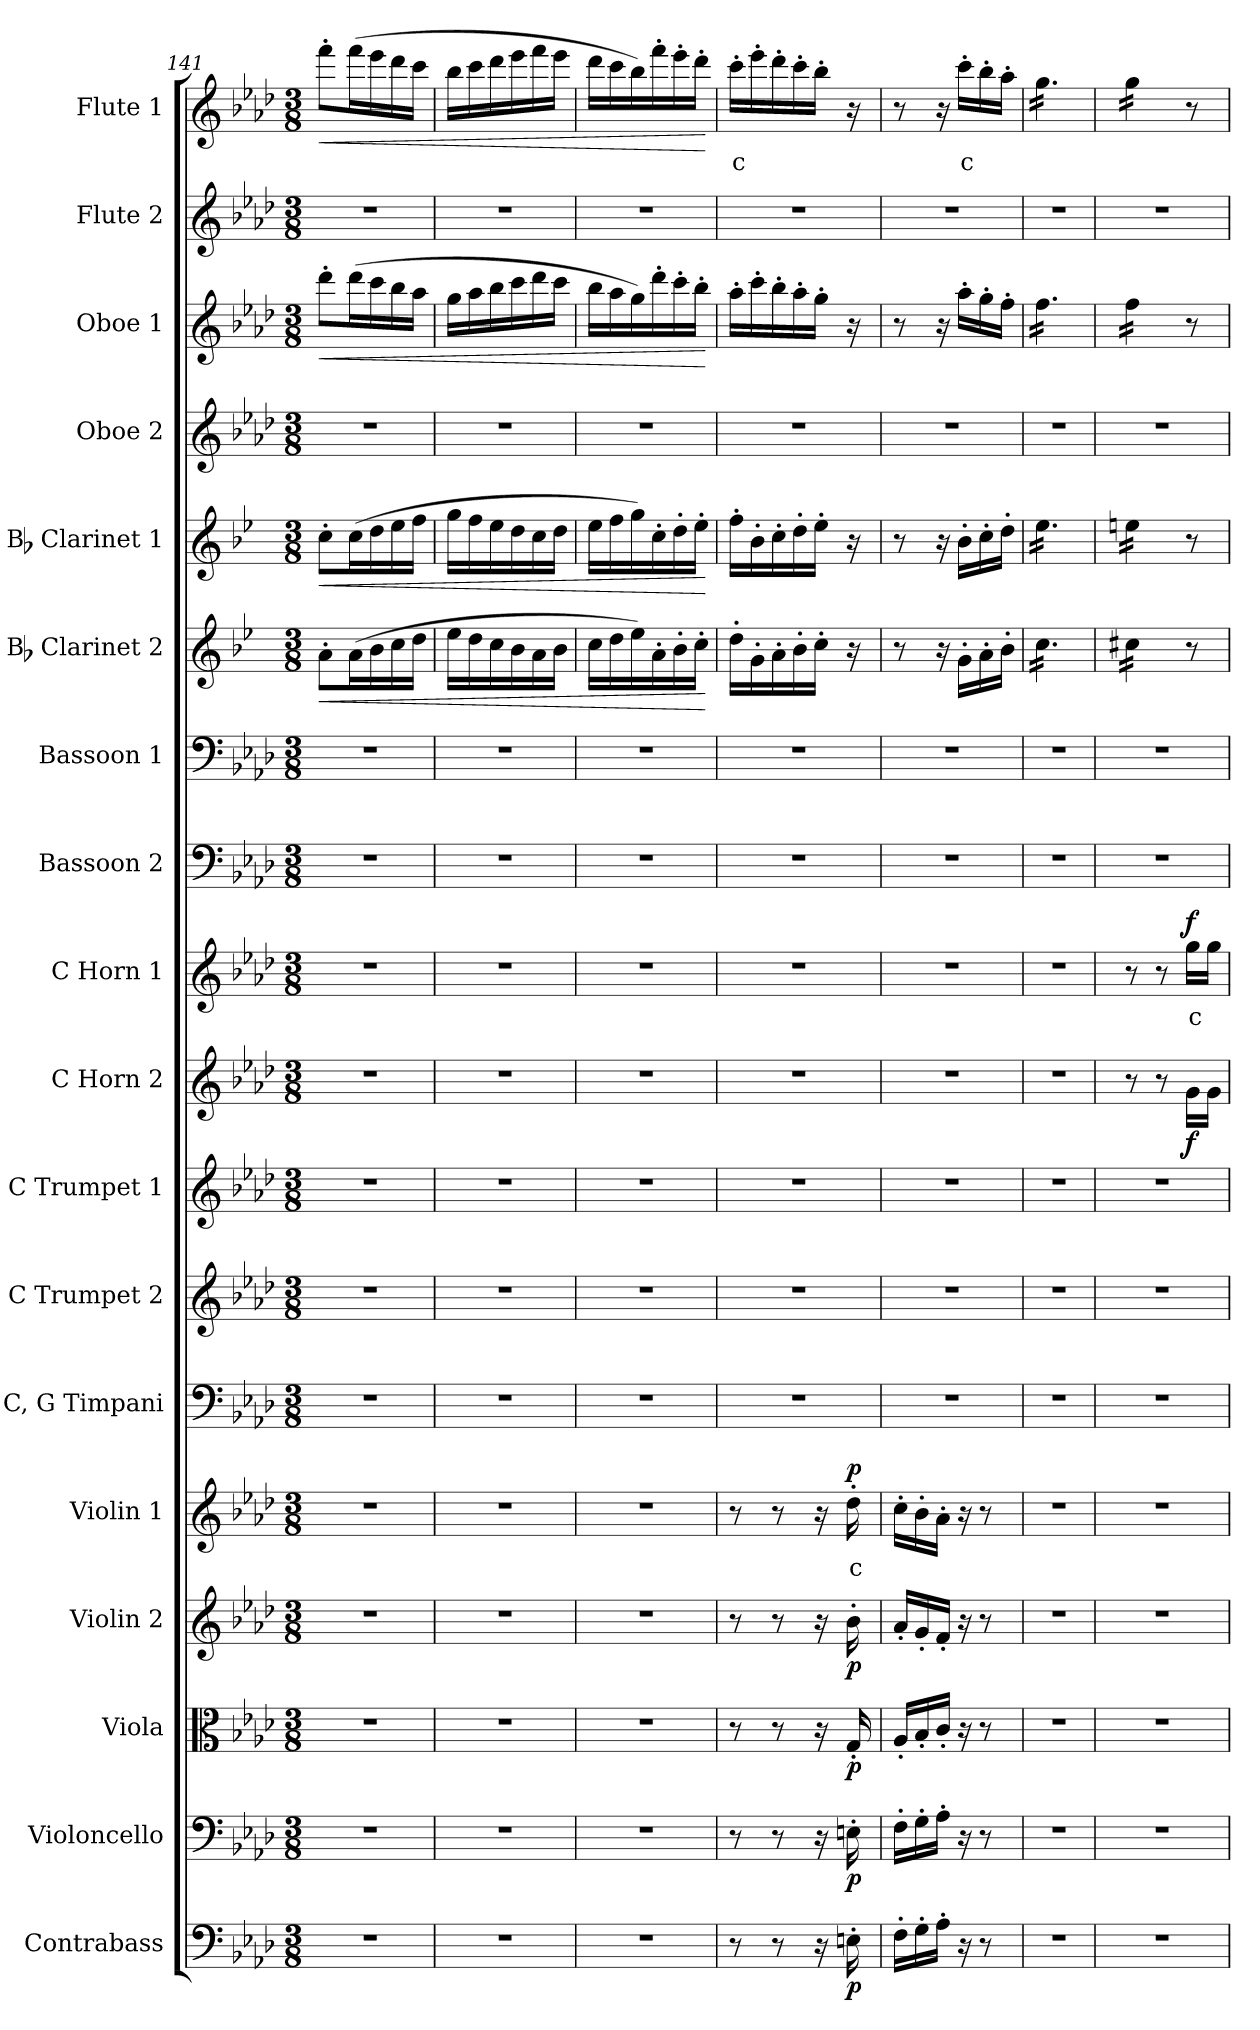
**kern	**dynam	**kern	**dynam	**kern	**dynam	**kern	**dynam	**kern	**text	**dynam	**kern	**kern	**kern	**kern	**dynam	**kern	**text	**dynam	**kern	**kern	**kern	**dynam	**kern	**dynam	**kern	**kern	**dynam	**kern	**kern	**text	**dynam
*part18	*part18	*part17	*part17	*part16	*part16	*part15	*part15	*part14	*part14	*part14	*part13	*part12	*part11	*part10	*part10	*part9	*part9	*part9	*part8	*part7	*part6	*part6	*part5	*part5	*part4	*part3	*part3	*part2	*part1	*part1	*part1
*staff18	*staff18	*staff17	*staff17	*staff16	*staff16	*staff15	*staff15	*staff14	*staff14	*staff14	*staff13	*staff12	*staff11	*staff10	*staff10	*staff9	*staff9	*staff9	*staff8	*staff7	*staff6	*staff6	*staff5	*staff5	*staff4	*staff3	*staff3	*staff2	*staff1	*staff1	*staff1
*I"Contrabass	*	*I"Violoncello	*	*I"Viola	*	*I"Violin 2	*	*I"Violin 1	*	*	*I"C, G Timpani	*I"C Trumpet 2	*I"C Trumpet 1	*I"C Horn 2	*	*I"C Horn 1	*	*	*I"Bassoon 2	*I"Bassoon 1	*I"Bb Clarinet 2	*	*I"Bb Clarinet 1	*	*I"Oboe 2	*I"Oboe 1	*	*I"Flute 2	*I"Flute 1	*	*
*I'Cb	*	*I'Vc	*	*I'Vla	*	*I'Vln 2	*	*I'Vln 1	*	*	*I'Timp	*I'Tpt 2	*I'Tpt 1	*I'Hn 2	*	*I'Hn 1	*	*	*I'Bsn 2	*I'Bsn 1	*I'Cl 2	*	*I'Cl 1	*	*I'Ob 2	*I'Ob 1	*	*I'Fl 2	*I'Fl 1	*	*
!!LO:PB:g=z
*clefF4	*	*clefF4	*	*clefC3	*	*clefG2	*	*clefG2	*	*	*clefF4	*clefG2	*clefG2	*clefG2	*	*clefG2	*	*	*clefF4	*clefF4	*clefG2	*	*clefG2	*	*clefG2	*clefG2	*	*clefG2	*clefG2	*	*
*ITrd7c12	*	*	*	*	*	*	*	*	*	*	*	*	*	*ITrd7c12	*	*ITrd7c12	*	*	*	*	*ITrd1c2	*	*ITrd1c2	*	*	*	*	*	*	*	*
*k[b-e-a-d-]	*	*k[b-e-a-d-]	*	*k[b-e-a-d-]	*	*k[b-e-a-d-]	*	*k[b-e-a-d-]	*	*	*k[b-e-a-d-]	*k[b-e-a-d-]	*k[b-e-a-d-]	*k[b-e-a-d-]	*	*k[b-e-a-d-]	*	*	*k[b-e-a-d-]	*k[b-e-a-d-]	*k[b-e-a-d-]	*	*k[b-e-a-d-]	*	*k[b-e-a-d-]	*k[b-e-a-d-]	*	*k[b-e-a-d-]	*k[b-e-a-d-]	*	*
*M3/8	*	*M3/8	*	*M3/8	*	*M3/8	*	*M3/8	*	*	*M3/8	*M3/8	*M3/8	*M3/8	*	*M3/8	*	*	*M3/8	*M3/8	*M3/8	*	*M3/8	*	*M3/8	*M3/8	*	*M3/8	*M3/8	*	*
=141	=141	=141	=141	=141	=141	=141	=141	=141	=141	=141	=141	=141	=141	=141	=141	=141	=141	=141	=141	=141	=141	=141	=141	=141	=141	=141	=141	=141	=141	=141	=141
!	!	!	!	!	!	!	!	!	!	!	!	!	!	!	!	!	!	!	!	!	!	!LO:HP:b	!	!LO:HP:b	!	!	!LO:HP:b	!	!	!	!LO:HP:b
4.r	.	4.r	.	4.r	.	4.r	.	4.r	.	.	4.r	4.r	4.r	4.r	.	4.r	.	.	4.r	4.r	8g'\L	<	8b-'\L	<	4.r	8ddd-'\L	<	4.r	8fff'\L	.	<
.	.	.	.	.	.	.	.	.	.	.	.	.	.	.	.	.	.	.	.	.	(16g\L	.	(16b-\L	.	.	(16ddd-\L	.	.	(16fff\L	.	.
.	.	.	.	.	.	.	.	.	.	.	.	.	.	.	.	.	.	.	.	.	16a-\	.	16cc\	.	.	16ccc\	.	.	16eee-\	.	.
.	.	.	.	.	.	.	.	.	.	.	.	.	.	.	.	.	.	.	.	.	16b-\	.	16dd-\	.	.	16bb-\	.	.	16ddd-\	.	.
.	.	.	.	.	.	.	.	.	.	.	.	.	.	.	.	.	.	.	.	.	16cc\JJ	.	16ee-\JJ	.	.	16aa-\JJ	.	.	16ccc\JJ	.	.
=142	=142	=142	=142	=142	=142	=142	=142	=142	=142	=142	=142	=142	=142	=142	=142	=142	=142	=142	=142	=142	=142	=142	=142	=142	=142	=142	=142	=142	=142	=142	=142
4.r	.	4.r	.	4.r	.	4.r	.	4.r	.	.	4.r	4.r	4.r	4.r	.	4.r	.	.	4.r	4.r	16dd-\LL	.	16ff\LL	.	4.r	16gg\LL	.	4.r	16bb-\LL	.	.
.	.	.	.	.	.	.	.	.	.	.	.	.	.	.	.	.	.	.	.	.	16cc\	.	16ee-\	.	.	16aa-\	.	.	16ccc\	.	.
.	.	.	.	.	.	.	.	.	.	.	.	.	.	.	.	.	.	.	.	.	16b-\	.	16dd-\	.	.	16bb-\	.	.	16ddd-\	.	.
.	.	.	.	.	.	.	.	.	.	.	.	.	.	.	.	.	.	.	.	.	16a-\	.	16cc\	.	.	16ccc\	.	.	16eee-\	.	.
.	.	.	.	.	.	.	.	.	.	.	.	.	.	.	.	.	.	.	.	.	16g\	.	16b-\	.	.	16ddd-\	.	.	16fff\	.	.
.	.	.	.	.	.	.	.	.	.	.	.	.	.	.	.	.	.	.	.	.	16a-\JJ	.	16cc\JJ	.	.	16ccc\JJ	.	.	16eee-\JJ	.	.
=143	=143	=143	=143	=143	=143	=143	=143	=143	=143	=143	=143	=143	=143	=143	=143	=143	=143	=143	=143	=143	=143	=143	=143	=143	=143	=143	=143	=143	=143	=143	=143
4.r	.	4.r	.	4.r	.	4.r	.	4.r	.	.	4.r	4.r	4.r	4.r	.	4.r	.	.	4.r	4.r	16b-\LL	.	16dd-\LL	.	4.r	16bb-\LL	.	4.r	16ddd-\LL	.	.
.	.	.	.	.	.	.	.	.	.	.	.	.	.	.	.	.	.	.	.	.	16cc\	.	16ee-\	.	.	16aa-\	.	.	16ccc\	.	.
.	.	.	.	.	.	.	.	.	.	.	.	.	.	.	.	.	.	.	.	.	16dd-\)	.	16ff\)	.	.	16gg\)	.	.	16bb-\)	.	.
.	.	.	.	.	.	.	.	.	.	.	.	.	.	.	.	.	.	.	.	.	16g'\	.	16b-'\	.	.	16ddd-'\	.	.	16fff'\	.	.
.	.	.	.	.	.	.	.	.	.	.	.	.	.	.	.	.	.	.	.	.	16a-'\	.	16cc'\	.	.	16ccc'\	.	.	16eee-'\	.	.
.	.	.	.	.	.	.	.	.	.	.	.	.	.	.	.	.	.	.	.	.	16b-'\JJ	.	16dd-'\JJ	.	.	16bb-'\JJ	.	.	16ddd-'\JJ	.	.
.	.	.	.	.	.	.	.	.	.	.	.	.	.	.	.	.	.	.	.	.	.	[	.	[	.	.	[	.	.	.	[
=144	=144	=144	=144	=144	=144	=144	=144	=144	=144	=144	=144	=144	=144	=144	=144	=144	=144	=144	=144	=144	=144	=144	=144	=144	=144	=144	=144	=144	=144	=144	=144
!	!	!	!	!	!	!	!	!	!	!	!	!	!	!	!	!	!	!	!	!	!	!	!	!	!	!	!	!	!	!LO:LY:b:color=#FF0000	!
8r	.	8r	.	8r	.	8r	.	8r	.	.	4.r	4.r	4.r	4.r	.	4.r	.	.	4.r	4.r	16cc'\LL	.	16ee-'\LL	.	4.r	16aa-'\LL	.	4.r	16ccc'\LL	c	.
.	.	.	.	.	.	.	.	.	.	.	.	.	.	.	.	.	.	.	.	.	16f'\	.	16a-'\	.	.	16ccc'\	.	.	16eee-'\	.	.
8r	.	8r	.	8r	.	8r	.	8r	.	.	.	.	.	.	.	.	.	.	.	.	16g'\	.	16b-'\	.	.	16bb-'\	.	.	16ddd-'\	.	.
.	.	.	.	.	.	.	.	.	.	.	.	.	.	.	.	.	.	.	.	.	16a-'\	.	16cc'\	.	.	16aa-'\	.	.	16ccc'\	.	.
16r	.	16r	.	16r	.	16r	.	16r	.	.	.	.	.	.	.	.	.	.	.	.	16b-'\JJ	.	16dd-'\JJ	.	.	16gg'\JJ	.	.	16bb-'\JJ	.	.
!	!LO:DY:b	!	!LO:DY:b	!	!LO:DY:b	!	!LO:DY:b	!	!LO:LY:b:color=#FF0000	!LO:DY:b	!	!	!	!	!	!	!	!	!	!	!	!	!	!	!	!	!	!	!	!	!
16EEn'\	p	16En'\	p	16G'/	p	16b-'\	p	16dd-'\	c	p	.	.	.	.	.	.	.	.	.	.	16r	.	16r	.	.	16r	.	.	16r	.	.
=145	=145	=145	=145	=145	=145	=145	=145	=145	=145	=145	=145	=145	=145	=145	=145	=145	=145	=145	=145	=145	=145	=145	=145	=145	=145	=145	=145	=145	=145	=145	=145
16FF'\LL	.	16F'\LL	.	16A-'/LL	.	16a-'/LL	.	16cc'\LL	.	.	4.r	4.r	4.r	4.r	.	4.r	.	.	4.r	4.r	8r	.	8r	.	4.r	8r	.	4.r	8r	.	.
16GG'\	.	16G'\	.	16B-'/	.	16g'/	.	16b-'\	.	.	.	.	.	.	.	.	.	.	.	.	.	.	.	.	.	.	.	.	.	.	.
16AA-'\JJ	.	16A-'\JJ	.	16c'/JJ	.	16f'/JJ	.	16a-'\JJ	.	.	.	.	.	.	.	.	.	.	.	.	16r	.	16r	.	.	16r	.	.	16r	.	.
!	!	!	!	!	!	!	!	!	!	!	!	!	!	!	!	!	!	!	!	!	!	!	!	!	!	!	!	!	!	!LO:LY:b:color=#FF0000	!
16r	.	16r	.	16r	.	16r	.	16r	.	.	.	.	.	.	.	.	.	.	.	.	16f'\LL	.	16a-'\LL	.	.	16aa-'\LL	.	.	16ccc'\LL	c	.
8r	.	8r	.	8r	.	8r	.	8r	.	.	.	.	.	.	.	.	.	.	.	.	16g'\	.	16b-'\	.	.	16gg'\	.	.	16bb-'\	.	.
.	.	.	.	.	.	.	.	.	.	.	.	.	.	.	.	.	.	.	.	.	16a-'\JJ	.	16cc'\JJ	.	.	16ff'\JJ	.	.	16aa-'\JJ	.	.
=146	=146	=146	=146	=146	=146	=146	=146	=146	=146	=146	=146	=146	=146	=146	=146	=146	=146	=146	=146	=146	=146	=146	=146	=146	=146	=146	=146	=146	=146	=146	=146
!	!	!	!	!	!	!	!	!	!	!	!	!	!	!	!	!	!	!	!	!	!	!	!	!	!	!	!	!	!LO:TX:b:i:t=cresc.	!	!
!	!	!	!	!	!	!	!	!	!	!	!	!	!	!	!	!	!	!	!	!	!	!	!	!	!	!LO:TX:b:i:t=cresc.	!	!	!	!	!
!	!	!	!	!	!	!	!	!	!	!	!	!	!	!	!	!	!	!	!	!	!	!	!LO:TX:b:i:t=cresc.	!	!	!	!	!	!	!	!
!	!	!	!	!	!	!	!	!	!	!	!	!	!	!	!	!	!	!	!	!	!LO:TX:b:i:t=cresc.	!	!	!	!	!	!	!	!	!	!
*	*	*	*	*	*	*	*	*	*	*	*	*	*	*	*	*	*	*	*	*	*tremolo	*	*	*	*	*	*	*	*	*	*
*	*	*	*	*	*	*	*	*	*	*	*	*	*	*	*	*	*	*	*	*	*	*	*tremolo	*	*	*	*	*	*	*	*
*	*	*	*	*	*	*	*	*	*	*	*	*	*	*	*	*	*	*	*	*	*	*	*	*	*	*tremolo	*	*	*	*	*
*	*	*	*	*	*	*	*	*	*	*	*	*	*	*	*	*	*	*	*	*	*	*	*	*	*	*	*	*	*tremolo	*	*
4.r	.	4.r	.	4.r	.	4.r	.	4.r	.	.	4.r	4.r	4.r	4.r	.	4.r	.	.	4.r	4.r	16b-\LL	.	16dd-\LL	.	4.r	16ff\LL	.	4.r	16gg\LL	.	.
.	.	.	.	.	.	.	.	.	.	.	.	.	.	.	.	.	.	.	.	.	16b-\	.	16dd-\	.	.	16ff\	.	.	16gg\	.	.
.	.	.	.	.	.	.	.	.	.	.	.	.	.	.	.	.	.	.	.	.	16b-\	.	16dd-\	.	.	16ff\	.	.	16gg\	.	.
.	.	.	.	.	.	.	.	.	.	.	.	.	.	.	.	.	.	.	.	.	16b-\	.	16dd-\	.	.	16ff\	.	.	16gg\	.	.
.	.	.	.	.	.	.	.	.	.	.	.	.	.	.	.	.	.	.	.	.	16b-\	.	16dd-\	.	.	16ff\	.	.	16gg\	.	.
.	.	.	.	.	.	.	.	.	.	.	.	.	.	.	.	.	.	.	.	.	16b-\JJ	.	16dd-\JJ	.	.	16ff\JJ	.	.	16gg\JJ	.	.
=147	=147	=147	=147	=147	=147	=147	=147	=147	=147	=147	=147	=147	=147	=147	=147	=147	=147	=147	=147	=147	=147	=147	=147	=147	=147	=147	=147	=147	=147	=147	=147
4.r	.	4.r	.	4.r	.	4.r	.	4.r	.	.	4.r	4.r	4.r	8r	.	8r	.	.	4.r	4.r	16bn\LL	.	16ddn\LL	.	4.r	16ff\LL	.	4.r	16gg\LL	.	.
.	.	.	.	.	.	.	.	.	.	.	.	.	.	.	.	.	.	.	.	.	16bn\	.	16ddn\	.	.	16ff\	.	.	16gg\	.	.
.	.	.	.	.	.	.	.	.	.	.	.	.	.	8r	.	8r	.	.	.	.	16bn\	.	16ddn\	.	.	16ff\	.	.	16gg\	.	.
.	.	.	.	.	.	.	.	.	.	.	.	.	.	.	.	.	.	.	.	.	16bn\JJ	.	16ddn\JJ	.	.	16ff\JJ	.	.	16gg\JJ	.	.
*	*	*	*	*	*	*	*	*	*	*	*	*	*	*	*	*	*	*	*	*	*	*	*	*	*	*	*	*	*Xtremolo	*	*
*	*	*	*	*	*	*	*	*	*	*	*	*	*	*	*	*	*	*	*	*	*	*	*	*	*	*Xtremolo	*	*	*	*	*
*	*	*	*	*	*	*	*	*	*	*	*	*	*	*	*	*	*	*	*	*	*	*	*Xtremolo	*	*	*	*	*	*	*	*
*	*	*	*	*	*	*	*	*	*	*	*	*	*	*	*	*	*	*	*	*	*Xtremolo	*	*	*	*	*	*	*	*	*	*
!	!	!	!	!	!	!	!	!	!	!	!	!	!	!	!LO:DY:b	!	!LO:LY:b:color=#FF0000	!LO:DY:b	!	!	!	!	!	!	!	!	!	!	!	!	!
.	.	.	.	.	.	.	.	.	.	.	.	.	.	16G\LL	f	16g\LL	c	f	.	.	8r	.	8r	.	.	8r	.	.	8r	.	.
.	.	.	.	.	.	.	.	.	.	.	.	.	.	16G\JJ	.	16g\JJ	.	.	.	.	.	.	.	.	.	.	.	.	.	.	.
=	=	=	=	=	=	=	=	=	=	=	=	=	=	=	=	=	=	=	=	=	=	=	=	=	=	=	=	=	=	=	=
*-	*-	*-	*-	*-	*-	*-	*-	*-	*-	*-	*-	*-	*-	*-	*-	*-	*-	*-	*-	*-	*-	*-	*-	*-	*-	*-	*-	*-	*-	*-	*-
